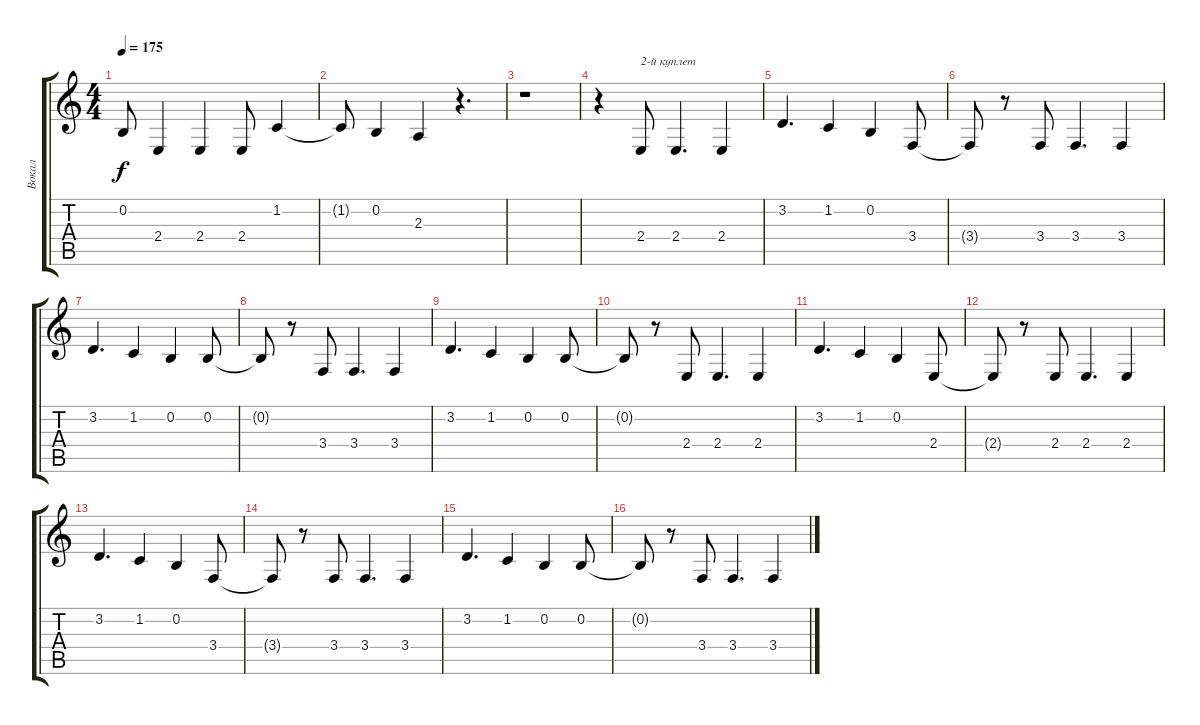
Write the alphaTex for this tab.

\track ("Вокал" "Вокал") {instrument oboe}
\staff {score tabs}
\tuning (E4 B3 G3 D3 A2 E2) {hide}
\ts (4 4)
\tempo 175
\clef g2
\ks c
0.2.8{dy f} 2.4.4 2.4.4 2.4.8 1.2.4 |
1.2{t}.8 0.2.4 2.3.4 r.4{d} |
r.1 |
r.4 2.4.8{txt "2-й куплет"} 2.4.4{d} 2.4.4 |
3.2.4{d} 1.2.4 0.2.4 3.4.8 |
3.4{t}.8 r.8 3.4.8 3.4.4{d} 3.4.4 |
3.2.4{d} 1.2.4 0.2.4 0.2.8 |
0.2{t}.8 r.8 3.4.8 3.4.4{d} 3.4.4 |
3.2.4{d} 1.2.4 0.2.4 0.2.8 |
0.2{t}.8 r.8 2.4.8 2.4.4{d} 2.4.4 |
3.2.4{d} 1.2.4 0.2.4 2.4.8 |
2.4{t}.8 r.8 2.4.8 2.4.4{d} 2.4.4 |
3.2.4{d} 1.2.4 0.2.4 3.4.8 |
3.4{t}.8 r.8 3.4.8 3.4.4{d} 3.4.4 |
3.2.4{d} 1.2.4 0.2.4 0.2.8 |
0.2{t}.8 r.8 3.4.8 3.4.4{d} 3.4.4
